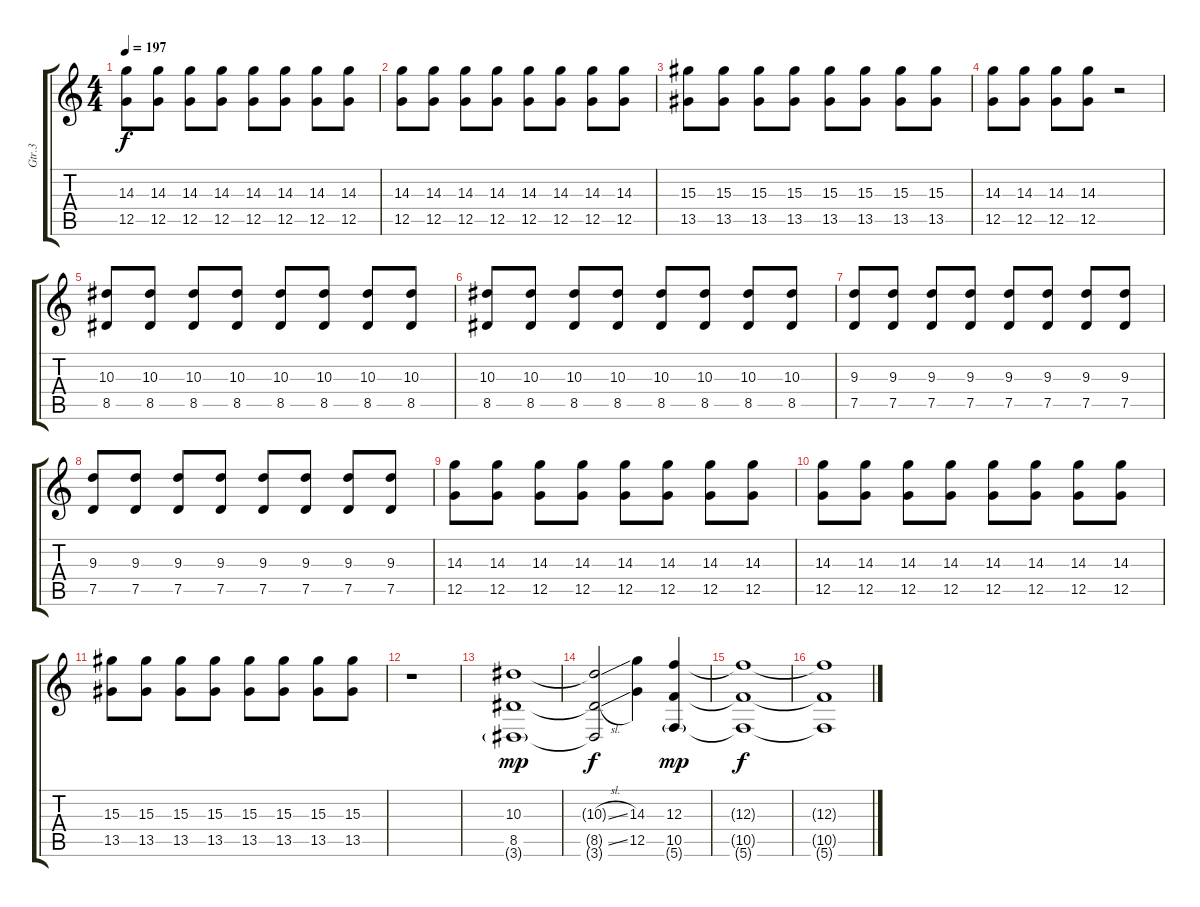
\track ("Gtr.3" "Gtr.3") {instrument distortionguitar}
\staff {score tabs}
\tuning (D4 A3 F3 C3 G2 C2) {hide}
\ts (4 4)
\tempo 197
\clef g2
\ks c
(14.3 12.5).8{dy f} (14.3 12.5).8 (14.3 12.5).8 (14.3 12.5).8 (14.3 12.5).8 (14.3 12.5).8 (14.3 12.5).8 (14.3 12.5).8 |
(14.3 12.5).8 (14.3 12.5).8 (14.3 12.5).8 (14.3 12.5).8 (14.3 12.5).8 (14.3 12.5).8 (14.3 12.5).8 (14.3 12.5).8 |
(15.3 13.5).8{volume 10} (15.3 13.5).8 (15.3 13.5).8 (15.3 13.5).8 (15.3 13.5).8 (15.3 13.5).8 (15.3 13.5).8 (15.3 13.5).8 |
(14.3 12.5).8 (14.3 12.5).8 (14.3 12.5).8 (14.3 12.5).8 r.2 |
(10.3 8.5).8{volume 15} (10.3 8.5).8 (10.3 8.5).8 (10.3 8.5).8 (10.3 8.5).8 (10.3 8.5).8 (10.3 8.5).8 (10.3 8.5).8 |
(10.3 8.5).8 (10.3 8.5).8 (10.3 8.5).8 (10.3 8.5).8 (10.3 8.5).8 (10.3 8.5).8 (10.3 8.5).8 (10.3 8.5).8 |
(9.3 7.5).8 (9.3 7.5).8 (9.3 7.5).8 (9.3 7.5).8 (9.3 7.5).8 (9.3 7.5).8 (9.3 7.5).8 (9.3 7.5).8 |
(9.3 7.5).8 (9.3 7.5).8 (9.3 7.5).8 (9.3 7.5).8 (9.3 7.5).8 (9.3 7.5).8 (9.3 7.5).8 (9.3 7.5).8 |
(14.3 12.5).8 (14.3 12.5).8 (14.3 12.5).8 (14.3 12.5).8 (14.3 12.5).8 (14.3 12.5).8 (14.3 12.5).8 (14.3 12.5).8 |
(14.3 12.5).8 (14.3 12.5).8 (14.3 12.5).8 (14.3 12.5).8 (14.3 12.5).8 (14.3 12.5).8 (14.3 12.5).8 (14.3 12.5).8 |
(15.3 13.5).8{volume 10} (15.3 13.5).8 (15.3 13.5).8 (15.3 13.5).8 (15.3 13.5).8 (15.3 13.5).8 (15.3 13.5).8 (15.3 13.5).8 |
r.1 |
(10.3 8.5 3.6{g}).1{dy mp instrument stringensemble1} |
(10.3{sl t} 8.5{sl t} 3.6{t}).2{dy f} (14.3 12.5).4 (12.3 10.5 5.6{g}).4{dy mp} |
(12.3{t} 10.5{t} 5.6{t}).1{dy f} |
(12.3{t} 10.5{t} 5.6{t}).1
